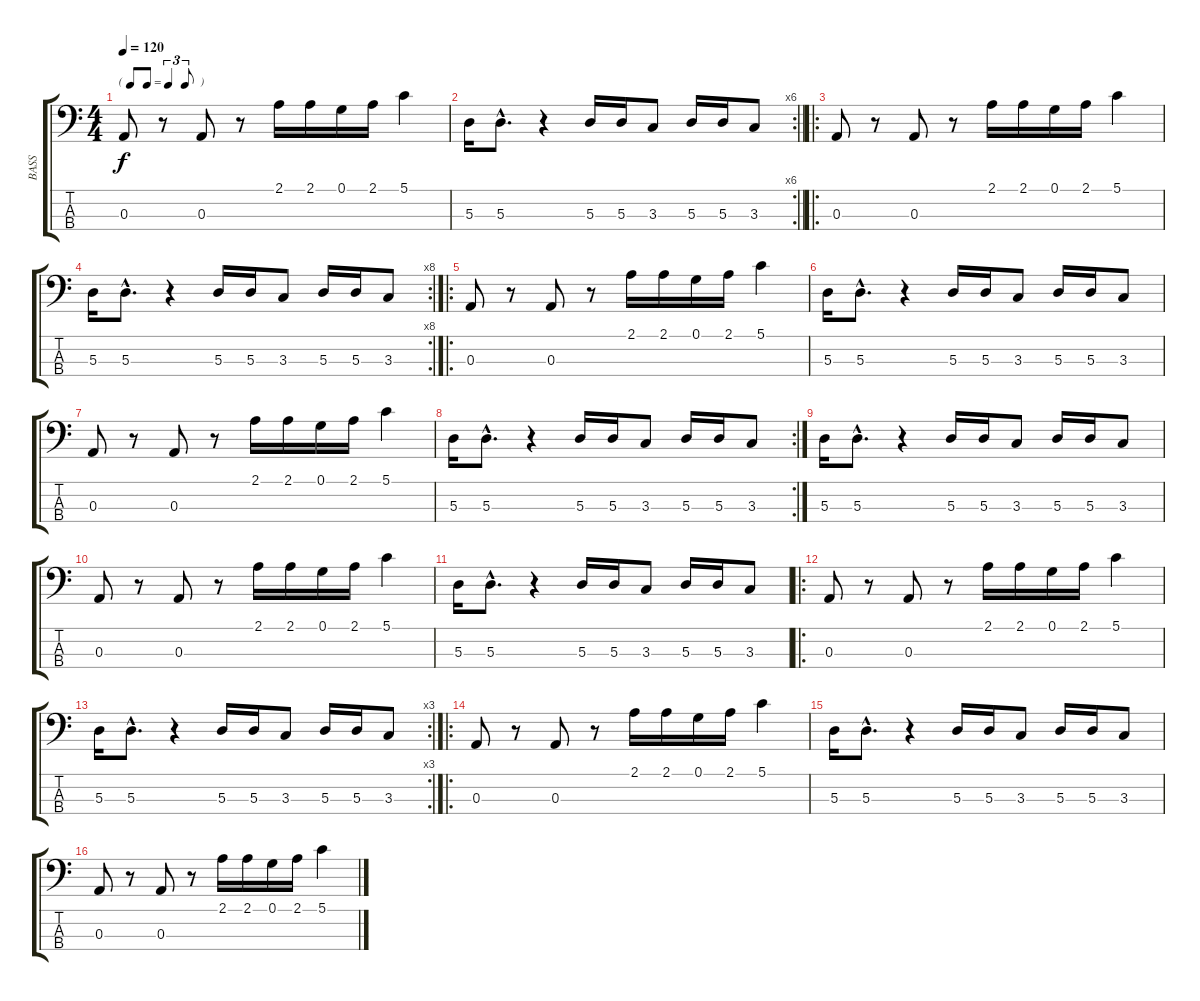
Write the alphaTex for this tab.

\track ("BASS" "BASS") {instrument electricbassfinger}
\staff {score tabs}
\tuning (G2 D2 A1 E1) {hide}
\ts (4 4)
\tf triplet8th
\tempo 120
\clef f4
\ks c
0.3.8{dy f} r.8 0.3.8 r.8 2.1.16 2.1.16 0.1.16 2.1.16 5.1.4 |
\rc 6
\barLineRight lightlight
5.3.16 5.3{hac}.8{d} r.4 5.3.16 5.3.16 3.3.8 5.3.16 5.3.16 3.3.8 |
\ro
0.3.8 r.8 0.3.8 r.8 2.1.16 2.1.16 0.1.16 2.1.16 5.1.4 |
\rc 8
5.3.16 5.3{hac}.8{d} r.4 5.3.16 5.3.16 3.3.8 5.3.16 5.3.16 3.3.8 |
\ro
0.3.8 r.8 0.3.8 r.8 2.1.16 2.1.16 0.1.16 2.1.16 5.1.4 |
5.3.16 5.3{hac}.8{d} r.4 5.3.16 5.3.16 3.3.8 5.3.16 5.3.16 3.3.8 |
0.3.8 r.8 0.3.8 r.8 2.1.16 2.1.16 0.1.16 2.1.16 5.1.4 |
\rc 2
5.3.16 5.3{hac}.8{d} r.4 5.3.16 5.3.16 3.3.8 5.3.16 5.3.16 3.3.8 |
5.3.16 5.3{hac}.8{d} r.4 5.3.16 5.3.16 3.3.8 5.3.16 5.3.16 3.3.8 |
0.3.8 r.8 0.3.8 r.8 2.1.16 2.1.16 0.1.16 2.1.16 5.1.4 |
5.3.16 5.3{hac}.8{d} r.4 5.3.16 5.3.16 3.3.8 5.3.16 5.3.16 3.3.8 |
\ro
0.3.8 r.8 0.3.8 r.8 2.1.16 2.1.16 0.1.16 2.1.16 5.1.4 |
\rc 3
5.3.16 5.3{hac}.8{d} r.4 5.3.16 5.3.16 3.3.8 5.3.16 5.3.16 3.3.8 |
\ro
0.3.8 r.8 0.3.8 r.8 2.1.16 2.1.16 0.1.16 2.1.16 5.1.4 |
5.3.16 5.3{hac}.8{d} r.4 5.3.16 5.3.16 3.3.8 5.3.16 5.3.16 3.3.8 |
0.3.8 r.8 0.3.8 r.8 2.1.16 2.1.16 0.1.16 2.1.16 5.1.4
